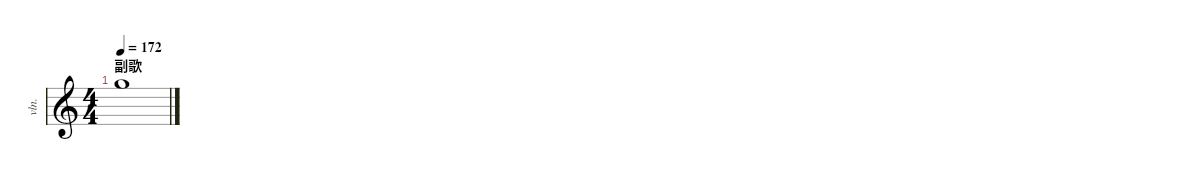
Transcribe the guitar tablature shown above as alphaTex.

\defaultSystemsLayout 4
\hideDynamics
\bracketExtendMode nobrackets
\track ("Violin2" "vln.") {instrument violin}
\staff {score}
\tuning (E5 A4 D4 G3)
\ts (4 4)
\section ("" "副歌")
\tempo 172
\clef g2
\ks c
3.1.1{dy mf beam Down}
